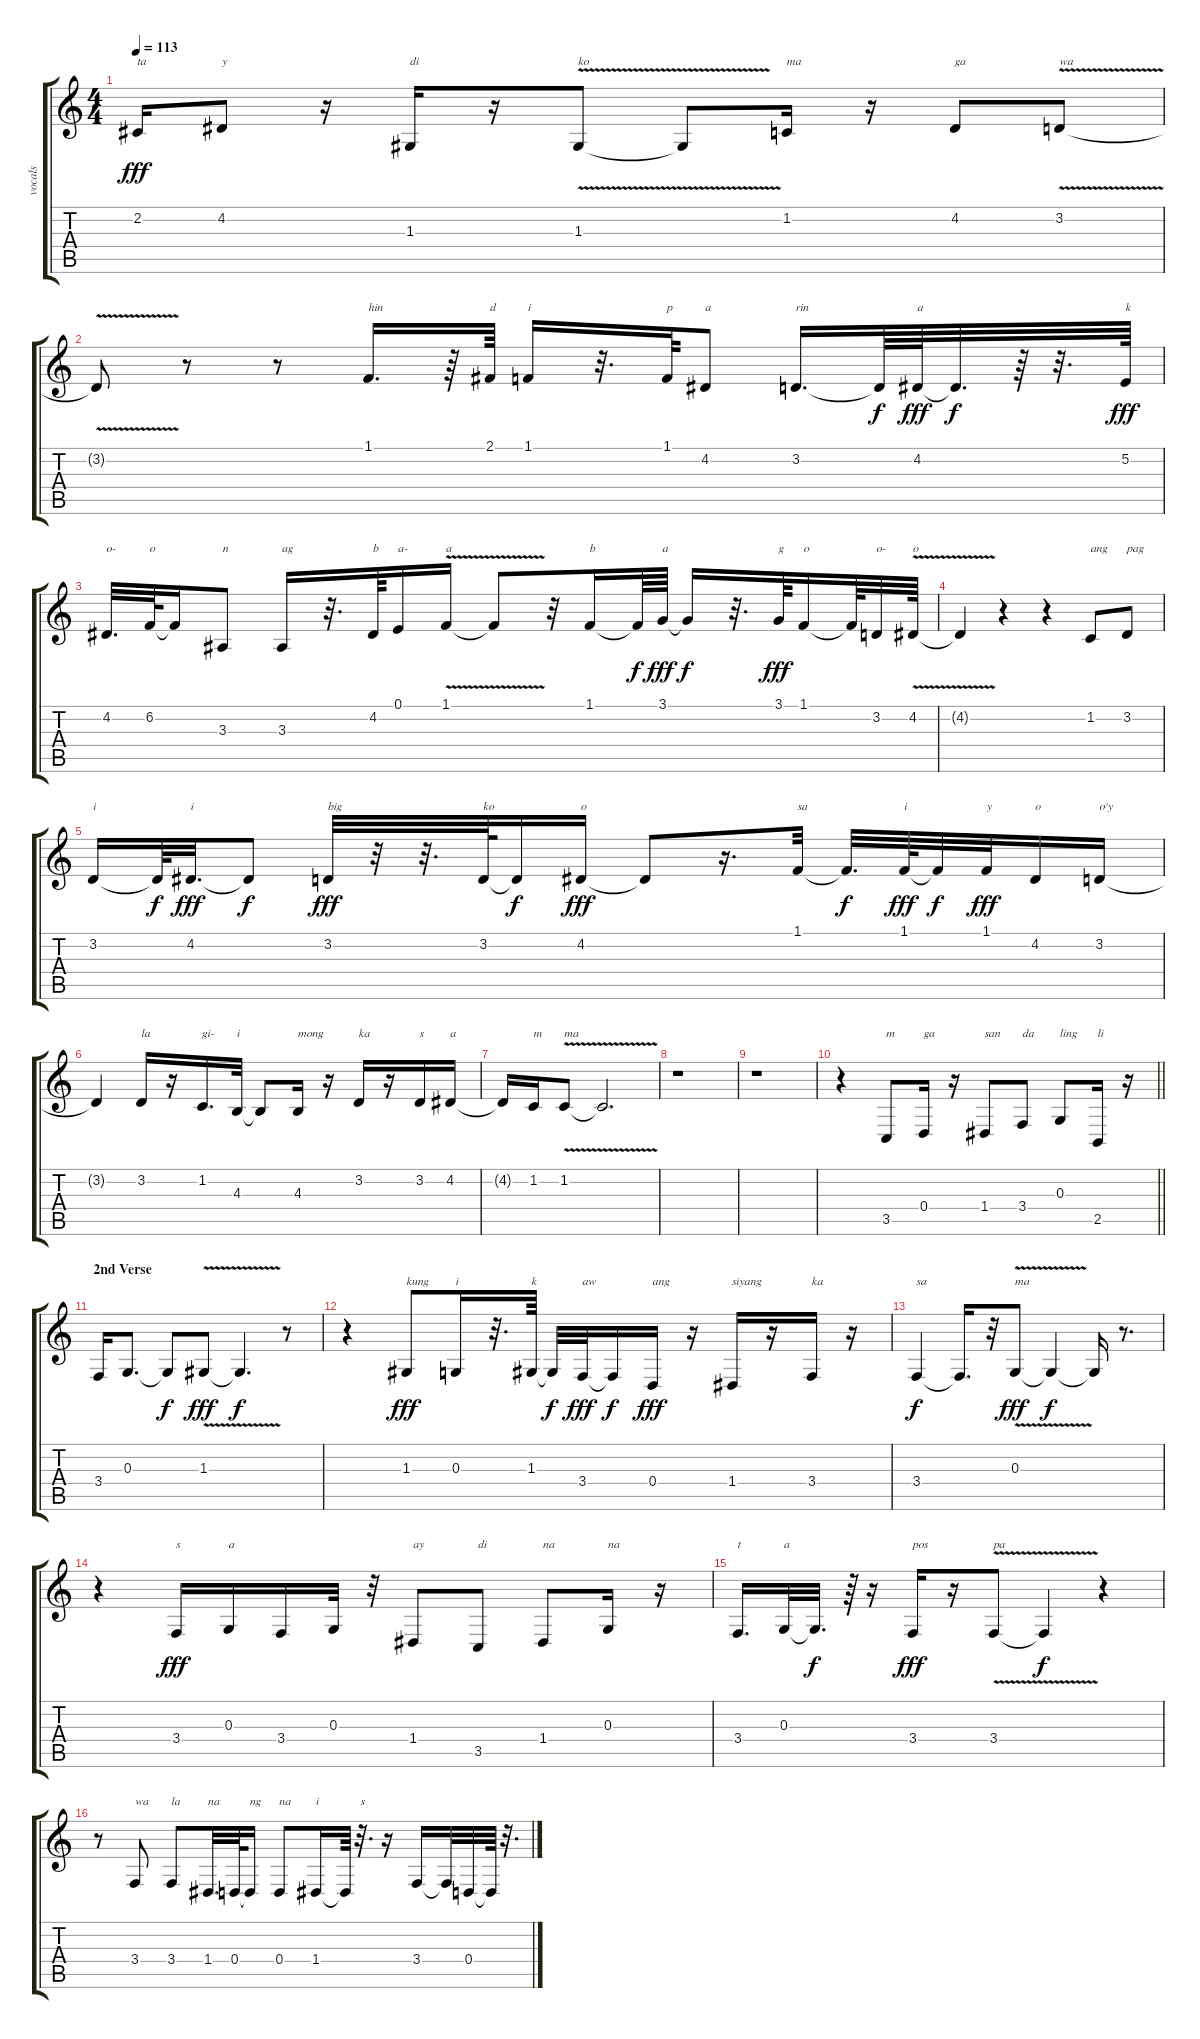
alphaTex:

\track ("vocals" "vocals") {instrument synthvoice}
\staff {score tabs}
\tuning (E4 B3 G3 D3 A2 E2) {hide}
\ts (4 4)
\tempo 113
\clef g2
\ks c
2.2.16{txt "ta" dy fff} 4.2.8{txt "y"} r.16 1.3.16{txt "di"} r.16 1.3{v}.8{txt "ko"} 1.3{t}.8 1.2.16{txt "ma"} r.16 4.2.8{txt "ga"} 3.2{v}.8{txt "wa"} |
3.2{t}.8 r.8 r.8 1.1.16{d txt "hin"} r.64 2.1.64{txt "d"} 1.1.16{txt "i"} r.32{d} 1.1.64{txt "p"} 4.2.8{txt "a"} 3.2.16{d txt "rin"} 3.2{t}.64{dy f} 4.2.64{txt "a" dy fff} 4.2{t}.32{d dy f} r.64 r.32{d} 5.2.64{txt "k" dy fff} |
4.2.32{d txt "o-"} 6.2.64{txt "o"} 6.2{t}.16 3.3.8{txt "n"} 3.3.16{txt "ag"} r.32{d} 4.2.64{txt "b"} 0.1.16{txt "a-"} 1.1{v}.16{txt "a"} 1.1{t}.8 r.32 1.1.16{txt "b"} 1.1{t}.64{dy f} 3.1.64{txt "a" dy fff} 3.1{t}.16{dy f} r.32{d} 3.1.64{txt "g" dy fff} 1.1.16{txt "o"} 1.1{t}.64 3.2.32{txt "o-"} 4.2{v}.64{txt "o"} |
4.2{t}.4 r.4 r.4 1.2.8{txt "ang"} 3.2.8{txt "pag"} |
3.2.16{txt "i"} 3.2{t}.64{dy f} 4.2.32{d txt "i" dy fff} 4.2{t}.8{dy f} 3.2.32{txt "big" dy fff} r.32 r.32{d} 3.2.64{txt "ko"} 3.2{t}.16{dy f} 4.2.16{txt "o" dy fff} 4.2{t}.8 r.16{d} 1.1.32{txt "sa"} 1.1{t}.32{d dy f} 1.1.64{txt "i" dy fff} 1.1{t}.32{dy f} 1.1.32{txt "y" dy fff} 4.2.16{txt "o"} 3.2.16{txt "o'y"} |
3.2{t}.4 3.2.16{txt "la"} r.16 1.2.16{d txt "gi-"} 4.3.32{txt "i"} 4.3{t}.8 4.3.16{txt "mong"} r.16 3.2.16{txt "ka"} r.16 3.2.16{txt "s"} 4.2.16{txt "a"} |
4.2{t}.16 1.2.16{txt "m"} 1.2{v}.8{txt "ma"} 1.2{t}.2{d} |
r.1 |
r.1 |
\barLineRight lightlight
r.4 3.5.8{txt "m"} 0.4.16{txt "ga"} r.16 1.4.8{txt "san"} 3.4.8{txt "da"} 0.3.8{txt "ling"} 2.5.16{txt "li"} r.16 |
\section ("" "2nd Verse")
3.4.16 0.3.8{d} 0.3{t}.8{dy f} 1.3{v}.8{dy fff} 1.3{t}.4{d dy f} r.8 |
r.4 1.3.8{txt "kung" dy fff} 0.3.16{txt "i"} r.32{d} 1.3.64{txt "k"} 1.3{t}.32{dy f} 3.4.32{txt "aw" dy fff} 3.4{t}.16{dy f} 0.4.16{txt "ang" dy fff} r.16 1.4.16{txt "siyang"} r.16 3.4.16{txt "ka"} r.16 |
3.4.4{txt "sa" dy f} 3.4{t}.16{d} r.32 0.3{v}.8{txt "ma" dy fff} 0.3{t}.4{dy f} 0.3{t}.16 r.8{d} |
r.4 3.4.16{txt "s" dy fff} 0.3.16{txt "a"} 3.4.16 0.3.32 r.32 1.4.8{txt "ay"} 3.5.8{txt "di"} 1.4.8{txt "na"} 0.3.16{txt "na"} r.16 |
3.4.16{d txt "t"} 0.3.32{txt "a"} 0.3{t}.32{d dy f} r.64 r.16 3.4.16{txt "pos" dy fff} r.16 3.4{v}.8{txt "pa"} 3.4{t}.4{dy f} r.4 |
r.8 3.4.8{txt "wa"} 3.4.8{txt "la"} 1.4.32{d txt "na"} 0.4.64 0.4{t}.16{txt "ng"} 0.4.8{txt "na"} 1.4.16{txt "i"} 1.4{t}.64 r.32{d txt "s"} r.16 3.4.16 3.4{t}.32 0.4.32 0.4{t}.64 r.32{d}
